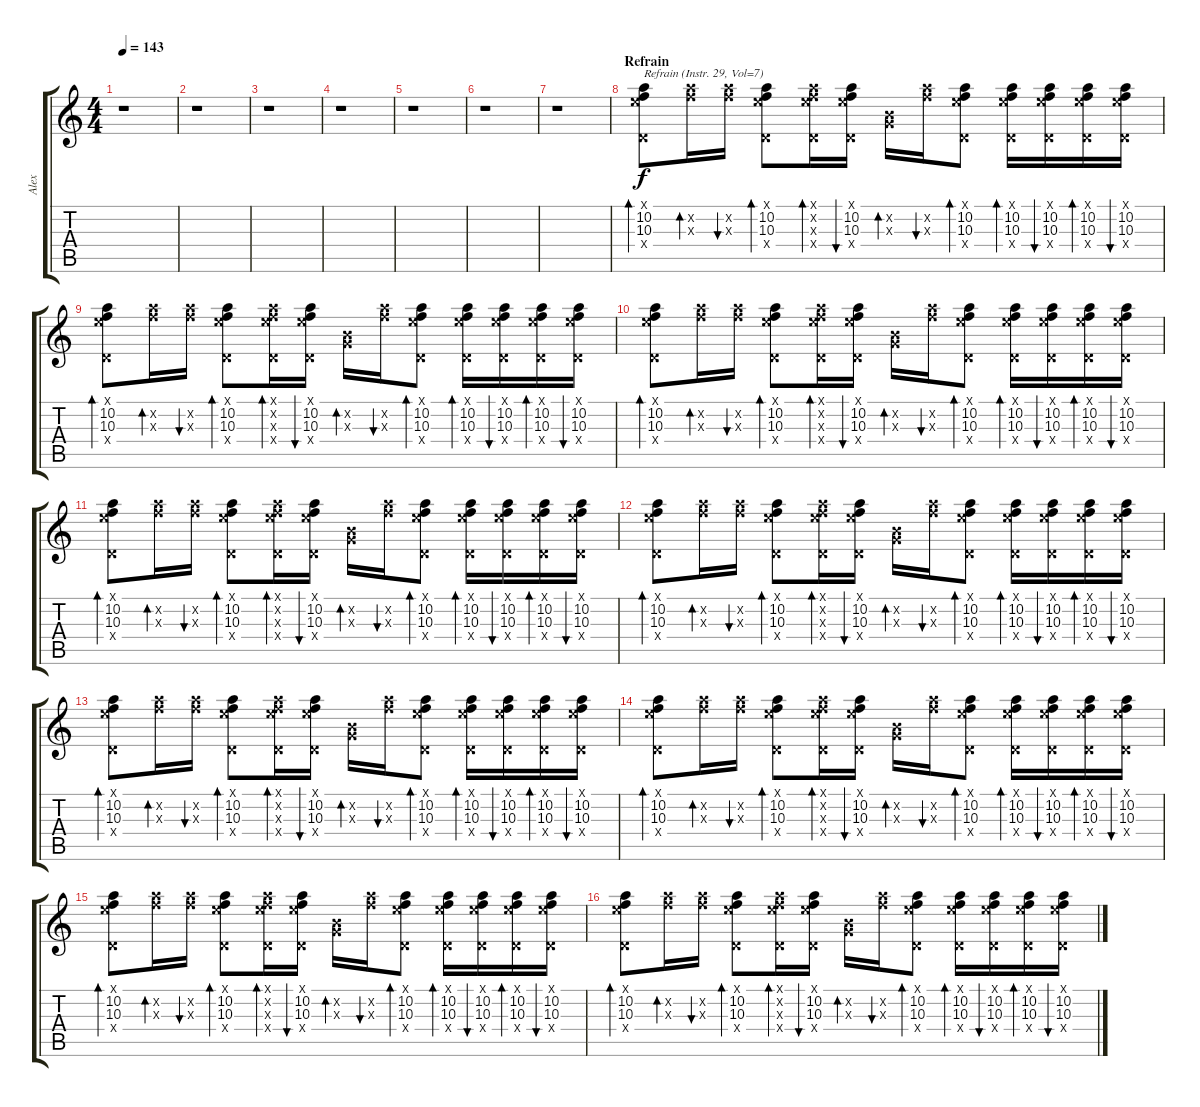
\track ("Alex" "Alex") {instrument distortionguitar}
\staff {score tabs}
\tuning (E4 B3 G3 D3 A2 E2) {hide}
\ts (4 4)
\tempo 143
\clef g2
\ks c
r.1{dy f} |
r.1 |
r.1 |
r.1 |
r.1 |
r.1 |
r.1 |
\section ("" "Refrain")
(0.1{x} 10.2 10.3 0.4{x}).8{bd 30 txt "Refrain (Instr. 29, Vol=7)" volume 7 instrument overdrivenguitar} (10.2{x} 10.3{x}).16{bd 30} (10.2{x} 10.3{x}).16{bu 30} (0.1{x} 10.2 10.3 0.4{x}).8{bd 30} (0.1{x} 10.2{x} 10.3{x} 0.4{x}).16{bd 30} (0.1{x} 10.2 10.3 0.4{x}).16{bu 30} (0.2{x} 0.3{x}).16{bd 30} (10.2{x} 10.3{x}).16{bu 30} (0.1{x} 10.2 10.3 0.4{x}).8{bd 30} (0.1{x} 10.2 10.3 0.4{x}).16{bd 30} (0.1{x} 10.2 10.3 0.4{x}).16{bu 30} (0.1{x} 10.2 10.3 0.4{x}).16{bd 30} (0.1{x} 10.2 10.3 0.4{x}).16{bu 30} |
(0.1{x} 10.2 10.3 0.4{x}).8{bd 30} (10.2{x} 10.3{x}).16{bd 30} (10.2{x} 10.3{x}).16{bu 30} (0.1{x} 10.2 10.3 0.4{x}).8{bd 30} (0.1{x} 10.2{x} 10.3{x} 0.4{x}).16{bd 30} (0.1{x} 10.2 10.3 0.4{x}).16{bu 30} (0.2{x} 0.3{x}).16{bd 30} (10.2{x} 10.3{x}).16{bu 30} (0.1{x} 10.2 10.3 0.4{x}).8{bd 30} (0.1{x} 10.2 10.3 0.4{x}).16{bd 30} (0.1{x} 10.2 10.3 0.4{x}).16{bu 30} (0.1{x} 10.2 10.3 0.4{x}).16{bd 30} (0.1{x} 10.2 10.3 0.4{x}).16{bu 30} |
(0.1{x} 10.2 10.3 0.4{x}).8{bd 30} (10.2{x} 10.3{x}).16{bd 30} (10.2{x} 10.3{x}).16{bu 30} (0.1{x} 10.2 10.3 0.4{x}).8{bd 30} (0.1{x} 10.2{x} 10.3{x} 0.4{x}).16{bd 30} (0.1{x} 10.2 10.3 0.4{x}).16{bu 30} (0.2{x} 0.3{x}).16{bd 30} (10.2{x} 10.3{x}).16{bu 30} (0.1{x} 10.2 10.3 0.4{x}).8{bd 30} (0.1{x} 10.2 10.3 0.4{x}).16{bd 30} (0.1{x} 10.2 10.3 0.4{x}).16{bu 30} (0.1{x} 10.2 10.3 0.4{x}).16{bd 30} (0.1{x} 10.2 10.3 0.4{x}).16{bu 30} |
(0.1{x} 10.2 10.3 0.4{x}).8{bd 30} (10.2{x} 10.3{x}).16{bd 30} (10.2{x} 10.3{x}).16{bu 30} (0.1{x} 10.2 10.3 0.4{x}).8{bd 30} (0.1{x} 10.2{x} 10.3{x} 0.4{x}).16{bd 30} (0.1{x} 10.2 10.3 0.4{x}).16{bu 30} (0.2{x} 0.3{x}).16{bd 30} (10.2{x} 10.3{x}).16{bu 30} (0.1{x} 10.2 10.3 0.4{x}).8{bd 30} (0.1{x} 10.2 10.3 0.4{x}).16{bd 30} (0.1{x} 10.2 10.3 0.4{x}).16{bu 30} (0.1{x} 10.2 10.3 0.4{x}).16{bd 30} (0.1{x} 10.2 10.3 0.4{x}).16{bu 30} |
(0.1{x} 10.2 10.3 0.4{x}).8{bd 30} (10.2{x} 10.3{x}).16{bd 30} (10.2{x} 10.3{x}).16{bu 30} (0.1{x} 10.2 10.3 0.4{x}).8{bd 30} (0.1{x} 10.2{x} 10.3{x} 0.4{x}).16{bd 30} (0.1{x} 10.2 10.3 0.4{x}).16{bu 30} (0.2{x} 0.3{x}).16{bd 30} (10.2{x} 10.3{x}).16{bu 30} (0.1{x} 10.2 10.3 0.4{x}).8{bd 30} (0.1{x} 10.2 10.3 0.4{x}).16{bd 30} (0.1{x} 10.2 10.3 0.4{x}).16{bu 30} (0.1{x} 10.2 10.3 0.4{x}).16{bd 30} (0.1{x} 10.2 10.3 0.4{x}).16{bu 30} |
(0.1{x} 10.2 10.3 0.4{x}).8{bd 30} (10.2{x} 10.3{x}).16{bd 30} (10.2{x} 10.3{x}).16{bu 30} (0.1{x} 10.2 10.3 0.4{x}).8{bd 30} (0.1{x} 10.2{x} 10.3{x} 0.4{x}).16{bd 30} (0.1{x} 10.2 10.3 0.4{x}).16{bu 30} (0.2{x} 0.3{x}).16{bd 30} (10.2{x} 10.3{x}).16{bu 30} (0.1{x} 10.2 10.3 0.4{x}).8{bd 30} (0.1{x} 10.2 10.3 0.4{x}).16{bd 30} (0.1{x} 10.2 10.3 0.4{x}).16{bu 30} (0.1{x} 10.2 10.3 0.4{x}).16{bd 30} (0.1{x} 10.2 10.3 0.4{x}).16{bu 30} |
(0.1{x} 10.2 10.3 0.4{x}).8{bd 30} (10.2{x} 10.3{x}).16{bd 30} (10.2{x} 10.3{x}).16{bu 30} (0.1{x} 10.2 10.3 0.4{x}).8{bd 30} (0.1{x} 10.2{x} 10.3{x} 0.4{x}).16{bd 30} (0.1{x} 10.2 10.3 0.4{x}).16{bu 30} (0.2{x} 0.3{x}).16{bd 30} (10.2{x} 10.3{x}).16{bu 30} (0.1{x} 10.2 10.3 0.4{x}).8{bd 30} (0.1{x} 10.2 10.3 0.4{x}).16{bd 30} (0.1{x} 10.2 10.3 0.4{x}).16{bu 30} (0.1{x} 10.2 10.3 0.4{x}).16{bd 30} (0.1{x} 10.2 10.3 0.4{x}).16{bu 30} |
(0.1{x} 10.2 10.3 0.4{x}).8{bd 30} (10.2{x} 10.3{x}).16{bd 30} (10.2{x} 10.3{x}).16{bu 30} (0.1{x} 10.2 10.3 0.4{x}).8{bd 30} (0.1{x} 10.2{x} 10.3{x} 0.4{x}).16{bd 30} (0.1{x} 10.2 10.3 0.4{x}).16{bu 30} (0.2{x} 0.3{x}).16{bd 30} (10.2{x} 10.3{x}).16{bu 30} (0.1{x} 10.2 10.3 0.4{x}).8{bd 30} (0.1{x} 10.2 10.3 0.4{x}).16{bd 30} (0.1{x} 10.2 10.3 0.4{x}).16{bu 30} (0.1{x} 10.2 10.3 0.4{x}).16{bd 30} (0.1{x} 10.2 10.3 0.4{x}).16{bu 30} |
(0.1{x} 10.2 10.3 0.4{x}).8{bd 30} (10.2{x} 10.3{x}).16{bd 30} (10.2{x} 10.3{x}).16{bu 30} (0.1{x} 10.2 10.3 0.4{x}).8{bd 30} (0.1{x} 10.2{x} 10.3{x} 0.4{x}).16{bd 30} (0.1{x} 10.2 10.3 0.4{x}).16{bu 30} (0.2{x} 0.3{x}).16{bd 30} (10.2{x} 10.3{x}).16{bu 30} (0.1{x} 10.2 10.3 0.4{x}).8{bd 30} (0.1{x} 10.2 10.3 0.4{x}).16{bd 30} (0.1{x} 10.2 10.3 0.4{x}).16{bu 30} (0.1{x} 10.2 10.3 0.4{x}).16{bd 30} (0.1{x} 10.2 10.3 0.4{x}).16{bu 30}
